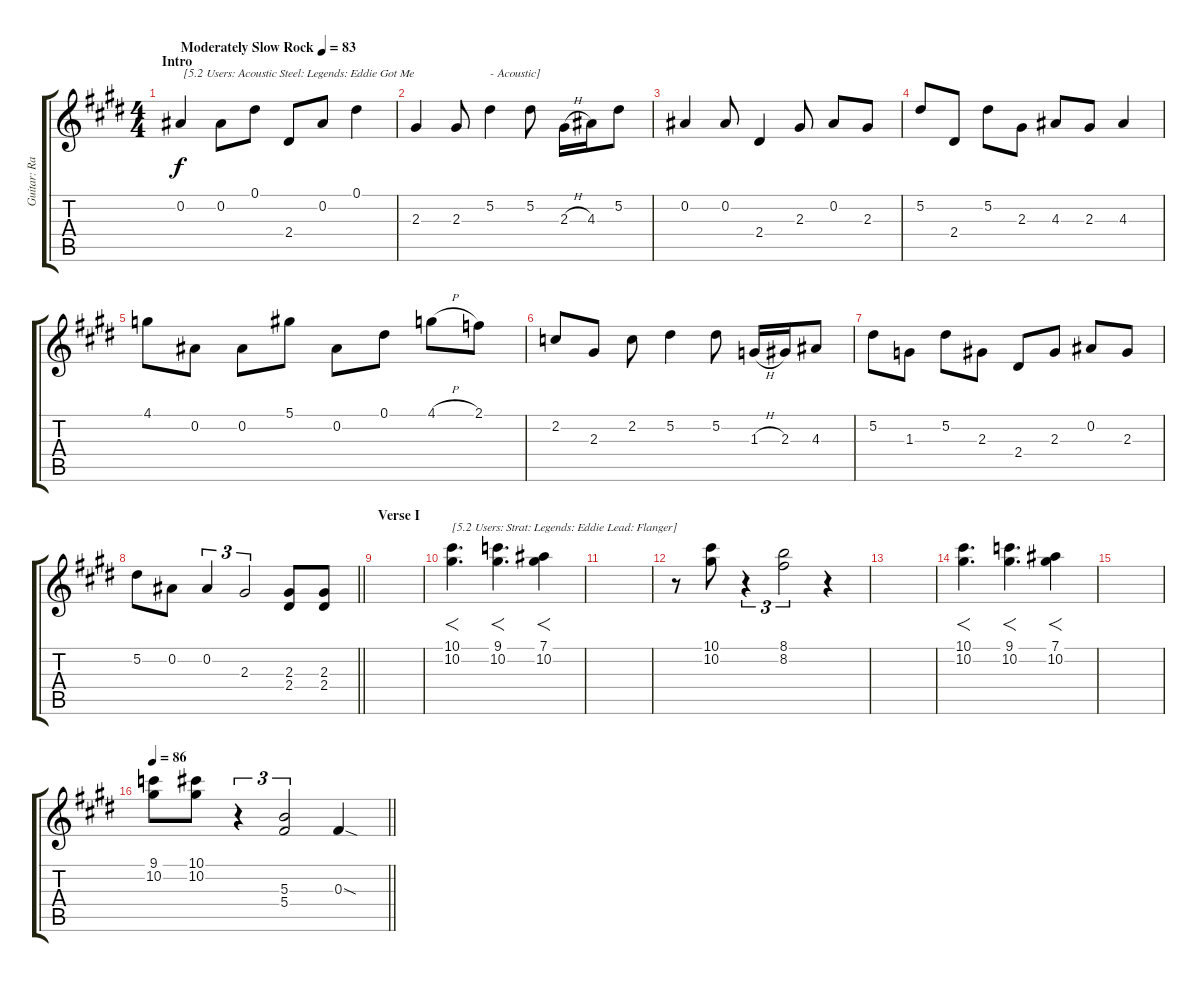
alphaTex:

\track ("Guitar: Randy" "Guitar: Ra") {instrument acousticguitarsteel}
\staff {score tabs}
\tuning (Eb4 Bb3 Gb3 Db3 Ab2 Eb2) {hide}
\ts (4 4)
\section ("" "Intro")
\tempo (83 "Moderately Slow Rock")
\clef g2
\ks e
0.2.4{txt " [5.2 Users: Acoustic Steel: Legends: Eddie Got Me" dy f instrument acousticguitarsteel} 0.2.8 0.1.8 2.4.8 0.2.8 0.1.4 |
\ks c#minor
2.3.4 2.3.8 5.2.4{txt "- Acoustic]"} 5.2.8 2.3{h}.16 4.3.16 5.2.8 |
\ks e
0.2.4 0.2.8 2.4.4 2.3.8 0.2.8 2.3.8 |
\ks c#minor
5.2.8 2.4.8 5.2.8 2.3.8 4.3.8 2.3.8 4.3.4 |
\ks e
4.1.8 0.2.8 0.2.8 5.1.8 0.2.8 0.1.8 4.1{h}.8 2.1.8 |
\ks c#minor
2.2.8 2.3.8 2.2.8 5.2.4 5.2.8 1.3{h}.16 2.3.16 4.3.8 |
\ks e
5.2.8 1.3.8 5.2.8 2.3.8 2.4.8 2.3.8 0.2.8 2.3.8 |
\barLineRight lightlight
\ks c#minor
5.2.8 0.2.8 0.2.4{tu (3 2)} 2.3.2{tu (3 2)} (2.3 2.4).8 (2.3 2.4).8 |
\section ("" "Verse I")
|
(10.1 10.2).4{f d txt "[5.2 Users: Strat: Legends: Eddie Lead: Flanger]" instrument overdrivenguitar} (9.1 10.2).4{f d} (7.1 10.2).4{f} |
|
r.8 (10.1 10.2).8 r.4{tu (3 2)} (8.1 8.2).2{tu (3 2)} r.4 |
|
(10.1 10.2).4{f d} (9.1 10.2).4{f d} (7.1 10.2).4{f} |
|
\tempo 86
\barLineRight lightlight
(9.1 10.2).8 (10.1 10.2).8 r.4{tu (3 2)} (5.3 5.4).2{tu (3 2)} 0.3{sod}.4
